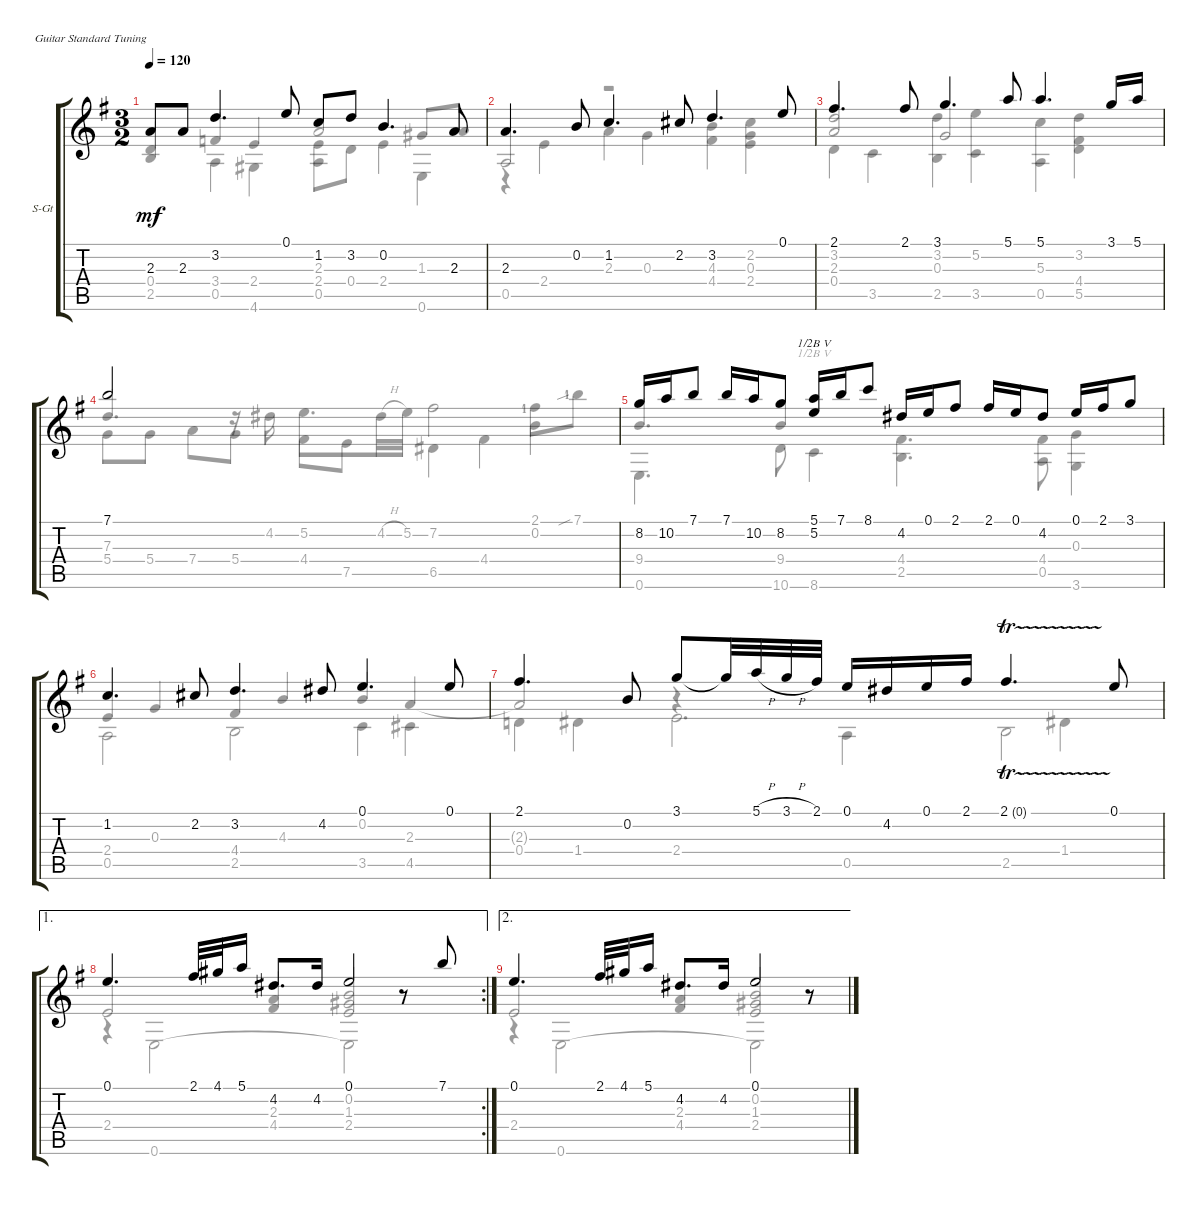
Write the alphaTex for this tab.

\defaultSystemsLayout 4
\bracketExtendMode groupsimilarinstruments
\firstSystemTrackNameOrientation horizontal
\otherSystemsTrackNameOrientation horizontal
\track ("Classical Guitar" "S-Gt") {instrument acousticguitarsteel}
\staff {score tabs}
\tuning (E4 B3 G3 D3 A2 E2)
\voice
\ts (3 2)
\tempo 120
\clef g2
\ks eminor
2.3{t}.8{dy mf} 2.3.8 3.2.4{d} 0.1.8 1.2.8 3.2.8 0.2.4{d} 2.3.8 |
2.3.4{d} 0.2.8 1.2.4{d} 2.2.8 3.2.4{d} 0.1.8 |
2.1.4{d} 2.1.8 3.1.4{d} 5.1.8 5.1.4{d} 3.1.16 5.1.16 |
7.1.2 |
8.2.16 10.2.16 7.1.8 7.1.16 10.2.16 8.2.8 (5.1 5.2).16{barre (5 half)} 7.1.16 8.1.8 4.2.16 0.1.16 2.1.8 2.1.16 0.1.16 4.2.8 0.1.16 2.1.16 3.1.8 |
1.2.4{d} 2.2.8 3.2.4{d} 4.2.8 0.1.4{d} 0.1.8 |
2.1.4{d} 0.2.8 3.1.8 3.1{t}.32 5.1{h}.32 3.1{h}.32 2.1.32 0.1.16 4.2.16 0.1.16 2.1.16 2.1{tr (0 16)}.4{d} 0.1.8 |
\ae 1
\rc 2
0.1.4{d} 2.1.32 4.1.32 5.1.16 4.2.8{d} 4.2.16 0.1.2 r.8 7.1.8 |
\ae 2
0.1.4{d} 2.1.32 4.1.32 5.1.16 4.2.8{d} 4.2.16 0.1.2 r.8
\voice
\clef g2
\ottava regular
\simile none
\ks eminor
0.4.4{dy mf beam invert} 3.4.4{beam invert} 2.4.4{beam invert} 2.3.2 1.3.8{beam invert} 2.3.8 |
0.5.2{beam invert} r.2 |
(3.2 2.3).2{beam invert} 0.3.2{beam invert} |
7.3.4{d beam invert} r.16 4.2.16 5.2.8{d} 4.2{h}.32 5.2.32 7.2.2 2.1{lf 2}.8 7.1{sib lf 2}.8 |
9.4.4{d beam invert} 9.4.4{beam invert} |
2.4.4{beam invert} 0.3.4{beam invert} 4.4.4{beam invert} 4.3.4{beam invert} 0.2.4{beam invert} 2.3.4{beam invert} |
2.3{t}.2{beam invert} 2.4.2{d} 1.4.4 |
2.4.2 (4.4 2.3).4{beam invert} (2.4 1.3 0.2).2{beam invert} |
2.4.2 (4.4 2.3).4{beam invert} (2.4 1.3 0.2).2{beam invert}
\voice
\clef g2
\ottava regular
\simile none
\ks eminor
2.5.4{dy mf beam invert} 0.5.4 4.6.4 (0.5 2.4).8 0.4.8 2.4.4 0.6.4 |
r.4 2.4.4 2.3.4 0.3.4 (4.3 4.4).4 (2.4 0.3 2.2).4 |
0.4.4 3.5.4 (2.5 3.2).4 (3.5 5.2).4 (0.5 5.3).4 (5.5 4.4 3.2).4 |
5.4.8 5.4.8 7.4.8 5.4.8 4.4.8 7.5.8 6.5.4 4.4.4 0.2.4 |
0.6.4{d} 10.6.8 8.6.4{barre (5 half)} (2.5 4.4).4{d} (4.4 0.5).8 (3.6 0.3).4 |
0.5.2 2.5.2 3.5.4 4.5.4 |
0.4.4 1.4.4 r.4 0.5.4 2.5.2 |
r.4 0.6.2 0.6{t}.2 |
r.4 0.6.2 0.6{t}.2
